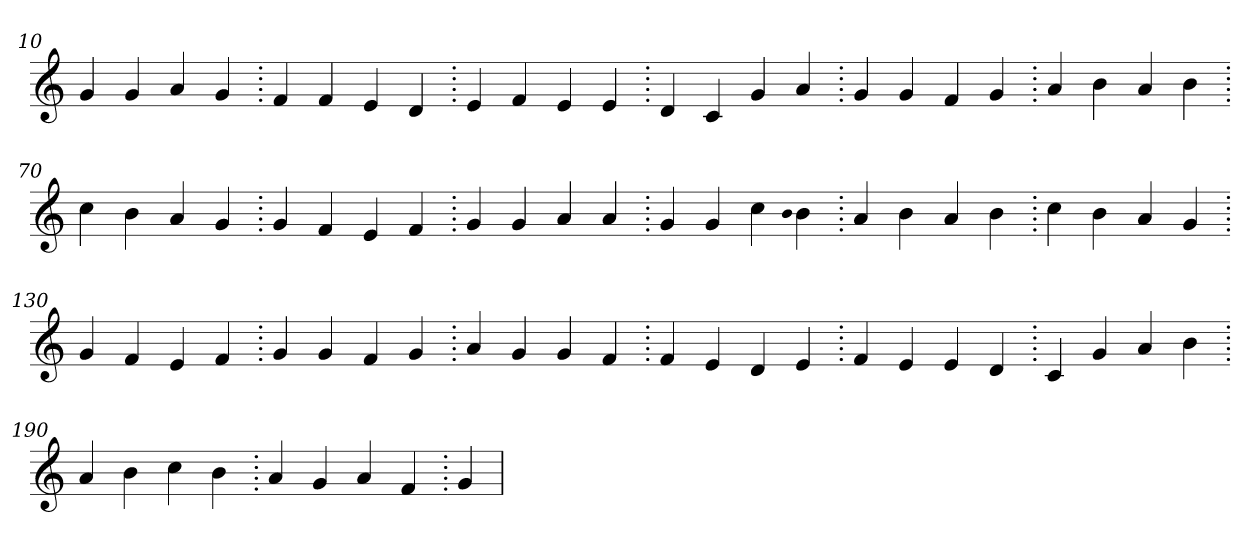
**kern
*part1
*staff1
*clefG2
=10.
4g
4g
4a
4g
=20.
4f
4f
4e
4d
=30.
4e
4f
4e
4e
=40.
4d
4c
4g
4a
=50.
4g
4g
4f
4g
=60.
4a
4b
4a
4b
=70.
4cc
4b
4a
4g
=80.
4g
4f
4e
4f
=90.
4g
4g
4a
4a
=100.
4g
4g
4cc
qqb
4b
=110.
4a
4b
4a
4b
=120.
4cc
4b
4a
4g
=130.
4g
4f
4e
4f
=140.
4g
4g
4f
4g
=150.
4a
4g
4g
4f
=160.
4f
4e
4d
4e
=170.
4f
4e
4e
4d
=180.
4c
4g
4a
4b
=190.
4a
4b
4cc
4b
=200.
4a
4g
4a
4f
=210.
4g
=
*-
